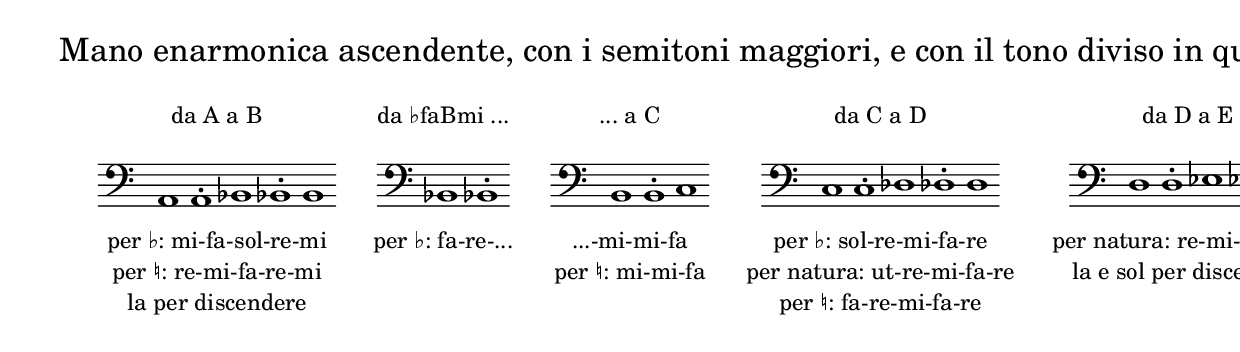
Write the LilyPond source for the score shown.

\version "2.22.2"

% Auto generated file

\header {
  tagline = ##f
}

dot = {
   \once \override Script.add-stem-support = ##f
   \once \override Script.toward-stem-shift = 0
   \once \override Script.skyline-horizontal-padding = 0
   \once \override Script.direction = 1
   \once \override Script.font-size = 1
}

\markup {
  \center-column {
    \line {
      \center-align
      \fontsize#3 { \concat { \normal-text "Mano enarmonica ascendente, con i semitoni maggiori, e con il tono diviso in quattro parti, e delle sette lettere della mano, come si hanno da leggere"} }
    }
    \line {
      \center-column {
        \null
        \line {
          \left-align {  \normal-text "da A a B" }
        }

        \null
        \line {
          \score {
            <<
              \new Staff \with { instrumentName = ""} {
                \override Staff.TimeSignature.stencil = ##f
                \override Staff.NoteHead.style = #'baroque
                \accidentalStyle Score.forget
                \cadenzaOn
                \clef "bass" a,1 
                \dot a,1-. 
                bes,1 
                \dot bes,1-. 
                b,1 
                \cadenzaOff
              }
            >>
            \layout {
              \context {
                \Score
                \override SpacingSpanner.common-shortest-duration = #(ly:make-moment 1)
              }
            }
          }
        }
        \null
        \line {
          \left-align {  \normal-text "per ♭: mi-fa-sol-re-mi" }
        }
        \line {
          \left-align {  \normal-text "per ♮: re-mi-fa-re-mi" }
        }
        \line {
          \left-align {  \normal-text "la per discendere" }
        }

      }
      \hspace #3 
      \center-column {
        \null
        \line {
          \left-align {  \normal-text "da ♭faBmi ..." }
        }

        \null
        \line {
          \score {
            <<
              \new Staff \with { instrumentName = ""} {
                \override Staff.TimeSignature.stencil = ##f
                \override Staff.NoteHead.style = #'baroque
                \accidentalStyle Score.forget
                \cadenzaOn
                \clef "bass" bes,1 
                \dot bes,1-. 
                \cadenzaOff
              }
            >>
            \layout {
              \context {
                \Score
                \override SpacingSpanner.common-shortest-duration = #(ly:make-moment 1)
              }
            }
          }
        }
        \null
        \line {
          \left-align {  \normal-text "per ♭: fa-re-..." }
        }

      }
      \hspace #3 
      \center-column {
        \null
        \line {
          \left-align {  \normal-text "... a C" }
        }

        \null
        \line {
          \score {
            <<
              \new Staff \with { instrumentName = ""} {
                \override Staff.TimeSignature.stencil = ##f
                \override Staff.NoteHead.style = #'baroque
                \accidentalStyle Score.forget
                \cadenzaOn
                \clef "bass" b,1 
                \dot b,1-. 
                c1 
                \cadenzaOff
              }
            >>
            \layout {
              \context {
                \Score
                \override SpacingSpanner.common-shortest-duration = #(ly:make-moment 1)
              }
            }
          }
        }
        \null
        \line {
          \left-align {  \normal-text "...-mi-mi-fa" }
        }
        \line {
          \left-align {  \normal-text "per ♮: mi-mi-fa" }
        }

      }
      \hspace #3 
      \center-column {
        \null
        \line {
          \left-align {  \normal-text "da C a D" }
        }

        \null
        \line {
          \score {
            <<
              \new Staff \with { instrumentName = ""} {
                \override Staff.TimeSignature.stencil = ##f
                \override Staff.NoteHead.style = #'baroque
                \accidentalStyle Score.forget
                \cadenzaOn
                \clef "bass" c1 
                \dot c1-. 
                des1 
                \dot des1-. 
                d1 
                \cadenzaOff
              }
            >>
            \layout {
              \context {
                \Score
                \override SpacingSpanner.common-shortest-duration = #(ly:make-moment 1)
              }
            }
          }
        }
        \null
        \line {
          \left-align {  \normal-text "per ♭: sol-re-mi-fa-re" }
        }
        \line {
          \left-align {  \normal-text "per natura: ut-re-mi-fa-re" }
        }
        \line {
          \left-align {  \normal-text "per ♮: fa-re-mi-fa-re" }
        }

      }
      \hspace #3 
      \center-column {
        \null
        \line {
          \left-align {  \normal-text "da D a E" }
        }

        \null
        \line {
          \score {
            <<
              \new Staff \with { instrumentName = ""} {
                \override Staff.TimeSignature.stencil = ##f
                \override Staff.NoteHead.style = #'baroque
                \accidentalStyle Score.forget
                \cadenzaOn
                \clef "bass" d1 
                \dot d1-. 
                es1 
                \dot es1-. 
                e1 
                \cadenzaOff
              }
            >>
            \layout {
              \context {
                \Score
                \override SpacingSpanner.common-shortest-duration = #(ly:make-moment 1)
              }
            }
          }
        }
        \null
        \line {
          \left-align {  \normal-text "per natura: re-mi-fa-re-mi" }
        }
        \line {
          \left-align {  \normal-text "la e sol per discendere" }
        }

      }
      \hspace #3 
      \center-column {
        \null
        \line {
          \left-align {  \normal-text "a E a F" }
        }

        \null
        \line {
          \score {
            <<
              \new Staff \with { instrumentName = ""} {
                \override Staff.TimeSignature.stencil = ##f
                \override Staff.NoteHead.style = #'baroque
                \accidentalStyle Score.forget
                \cadenzaOn
                \clef "bass" e1 
                \dot e1-. 
                f1 
                \cadenzaOff
              }
            >>
            \layout {
              \context {
                \Score
                \override SpacingSpanner.common-shortest-duration = #(ly:make-moment 1)
              }
            }
          }
        }
        \null
        \line {
          \left-align {  \normal-text "per natura: mi-mi-fa" }
        }
        \line {
          \left-align {  \normal-text "la per discendere" }
        }

      }
      \hspace #3 
      \center-column {
        \null
        \line {
          \left-align {  \normal-text "da F a G" }
        }

        \null
        \line {
          \score {
            <<
              \new Staff \with { instrumentName = ""} {
                \override Staff.TimeSignature.stencil = ##f
                \override Staff.NoteHead.style = #'baroque
                \accidentalStyle Score.forget
                \cadenzaOn
                \clef "bass" f1 
                \dot f1-. 
                ges1 
                \dot ges1-. 
                g1 
                \cadenzaOff
              }
            >>
            \layout {
              \context {
                \Score
                \override SpacingSpanner.common-shortest-duration = #(ly:make-moment 1)
              }
            }
          }
        }
        \null
        \line {
          \left-align {  \normal-text "per natura: fa-re-mi-fa-sol" }
        }
        \line {
          \left-align {  \normal-text "per ♭: ut-re-mi-fa-re" }
        }

      }
      \hspace #3 
      \center-column {
        \null
        \line {
          \left-align {  \normal-text "da G a A" }
        }

        \null
        \line {
          \score {
            <<
              \new Staff \with { instrumentName = ""} {
                \override Staff.TimeSignature.stencil = ##f
                \override Staff.NoteHead.style = #'baroque
                \accidentalStyle Score.forget
                \cadenzaOn
                \clef "bass" g1 
                \dot g1-. 
                \dot a1-. 
                as1 
                \dot as1-. 
                a1 
                \cadenzaOff
              }
            >>
            \layout {
              \context {
                \Score
                \override SpacingSpanner.common-shortest-duration = #(ly:make-moment 1)
              }
            }
          }
        }
        \null
        \line {
          \left-align {  \normal-text "per natura: sol-re-mi-fa-re" }
        }
        \line {
          \left-align {  \normal-text "per ♭: re-mi-fa-re-mi" }
        }
        \line {
          \left-align {  \normal-text "per ♮: ut-re-mi-fa-re" }
        }

      }
      \hspace #3 

    }
  }
}